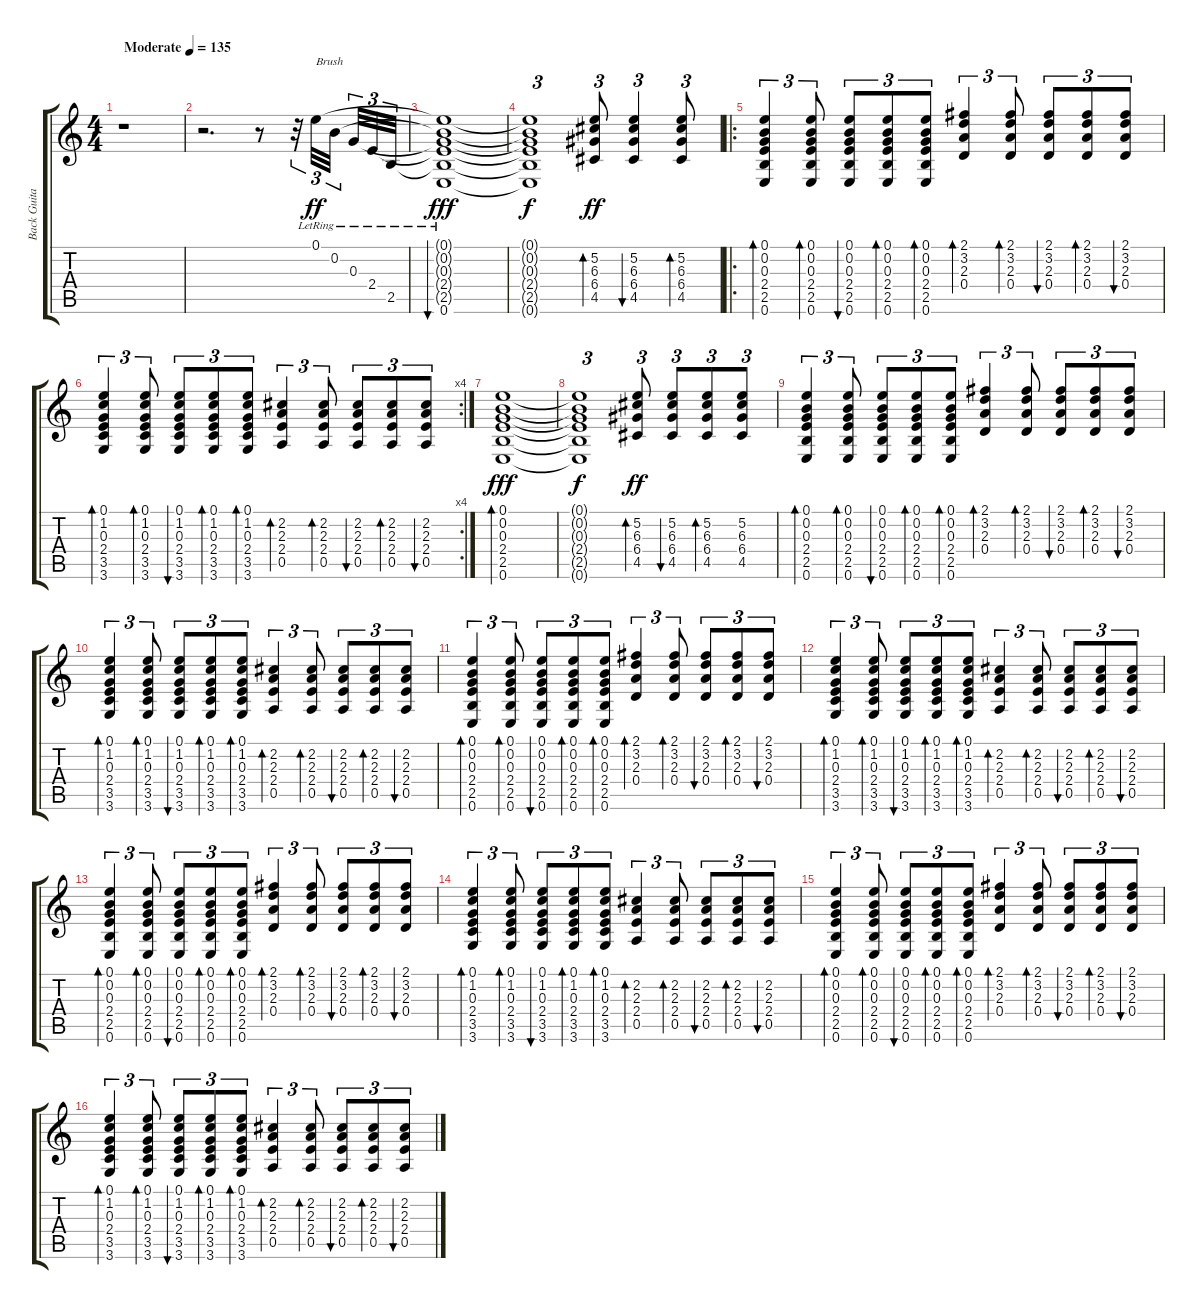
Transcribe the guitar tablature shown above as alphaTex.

\track ("Back Guitar" "Back Guita") {instrument acousticguitarsteel}
\staff {score tabs}
\tuning (E4 B3 G3 D3 A2 E2) {hide}
\ts (4 4)
\tempo (135 "Moderate")
\clef g2
\ks c
r.1{dy ff volume 14 balance 6 instrument acousticguitarsteel} |
r.2{d} r.8 r.32{tu (3 2)} 0.1{lr}.32{tu (3 2) txt "Brush"} 0.2{lr}.32{tu (3 2) beam splitsecondary} 0.3{lr}.32{tu (3 2)} 2.4{lr}.32{tu (3 2)} 2.5{lr}.32{tu (3 2)} |
(0.1{t} 0.2{t} 0.3{t} 2.4{t} 2.5{t} 0.6{lr}).1{bu 60 dy fff} |
(0.1{t} 0.2{t} 0.3{t} 2.4{t} 2.5{t} 0.6{t}).1{tu (3 2) dy f} (5.2 6.3 6.4 4.5).8{tu (3 2) bd 30 dy ff} (5.2 6.3 6.4 4.5).4{tu (3 2) bu 30} (5.2 6.3 6.4 4.5).8{tu (3 2) bd 30} |
\ro
(0.1 0.2 0.3 2.4 2.5 0.6).4{tu (3 2) bd 30} (0.1 0.2 0.3 2.4 2.5 0.6).8{tu (3 2) bd 30} (0.1 0.2 0.3 2.4 2.5 0.6).8{tu (3 2) bu 30} (0.1 0.2 0.3 2.4 2.5 0.6).8{tu (3 2) bd 30} (0.1 0.2 0.3 2.4 2.5 0.6).8{tu (3 2) bd 30} (2.1 3.2 2.3 0.4).4{tu (3 2) bd 30} (2.1 3.2 2.3 0.4).8{tu (3 2) bd 30} (2.1 3.2 2.3 0.4).8{tu (3 2) bu 30} (2.1 3.2 2.3 0.4).8{tu (3 2) bd 30} (2.1 3.2 2.3 0.4).8{tu (3 2) bu 30} |
\rc 4
(0.1 1.2 0.3 2.4 3.5 3.6).4{tu (3 2) bd 30} (0.1 1.2 0.3 2.4 3.5 3.6).8{tu (3 2) bd 30} (0.1 1.2 0.3 2.4 3.5 3.6).8{tu (3 2) bu 30} (0.1 1.2 0.3 2.4 3.5 3.6).8{tu (3 2) bd 30} (0.1 1.2 0.3 2.4 3.5 3.6).8{tu (3 2) bd 30} (2.2 2.3 2.4 0.5).4{tu (3 2) bd 30} (2.2 2.3 2.4 0.5).8{tu (3 2) bd 30} (2.2 2.3 2.4 0.5).8{tu (3 2) bu 30} (2.2 2.3 2.4 0.5).8{tu (3 2) bd 30} (2.2 2.3 2.4 0.5).8{tu (3 2) bu 30} |
(0.1 0.2 0.3 2.4 2.5 0.6).1{bd 30 dy fff} |
(0.1{t} 0.2{t} 0.3{t} 2.4{t} 2.5{t} 0.6{t}).1{tu (3 2) dy f} (5.2 6.3 6.4 4.5).8{tu (3 2) bd 30 dy ff} (5.2 6.3 6.4 4.5).8{tu (3 2) bu 30} (5.2 6.3 6.4 4.5).8{tu (3 2) bd 30} (5.2 6.3 6.4 4.5).8{tu (3 2)} |
(0.1 0.2 0.3 2.4 2.5 0.6).4{tu (3 2) bd 30} (0.1 0.2 0.3 2.4 2.5 0.6).8{tu (3 2) bd 30} (0.1 0.2 0.3 2.4 2.5 0.6).8{tu (3 2) bu 30} (0.1 0.2 0.3 2.4 2.5 0.6).8{tu (3 2) bd 30} (0.1 0.2 0.3 2.4 2.5 0.6).8{tu (3 2) bd 30} (2.1 3.2 2.3 0.4).4{tu (3 2) bd 30} (2.1 3.2 2.3 0.4).8{tu (3 2) bd 30} (2.1 3.2 2.3 0.4).8{tu (3 2) bu 30} (2.1 3.2 2.3 0.4).8{tu (3 2) bd 30} (2.1 3.2 2.3 0.4).8{tu (3 2) bu 30} |
(0.1 1.2 0.3 2.4 3.5 3.6).4{tu (3 2) bd 30} (0.1 1.2 0.3 2.4 3.5 3.6).8{tu (3 2) bd 30} (0.1 1.2 0.3 2.4 3.5 3.6).8{tu (3 2) bu 30} (0.1 1.2 0.3 2.4 3.5 3.6).8{tu (3 2) bd 30} (0.1 1.2 0.3 2.4 3.5 3.6).8{tu (3 2) bd 30} (2.2 2.3 2.4 0.5).4{tu (3 2) bd 30} (2.2 2.3 2.4 0.5).8{tu (3 2) bd 30} (2.2 2.3 2.4 0.5).8{tu (3 2) bu 30} (2.2 2.3 2.4 0.5).8{tu (3 2) bd 30} (2.2 2.3 2.4 0.5).8{tu (3 2) bu 30} |
(0.1 0.2 0.3 2.4 2.5 0.6).4{tu (3 2) bd 30} (0.1 0.2 0.3 2.4 2.5 0.6).8{tu (3 2) bd 30} (0.1 0.2 0.3 2.4 2.5 0.6).8{tu (3 2) bu 30} (0.1 0.2 0.3 2.4 2.5 0.6).8{tu (3 2) bd 30} (0.1 0.2 0.3 2.4 2.5 0.6).8{tu (3 2) bd 30} (2.1 3.2 2.3 0.4).4{tu (3 2) bd 30} (2.1 3.2 2.3 0.4).8{tu (3 2) bd 30} (2.1 3.2 2.3 0.4).8{tu (3 2) bu 30} (2.1 3.2 2.3 0.4).8{tu (3 2) bd 30} (2.1 3.2 2.3 0.4).8{tu (3 2) bu 30} |
(0.1 1.2 0.3 2.4 3.5 3.6).4{tu (3 2) bd 30} (0.1 1.2 0.3 2.4 3.5 3.6).8{tu (3 2) bd 30} (0.1 1.2 0.3 2.4 3.5 3.6).8{tu (3 2) bu 30} (0.1 1.2 0.3 2.4 3.5 3.6).8{tu (3 2) bd 30} (0.1 1.2 0.3 2.4 3.5 3.6).8{tu (3 2) bd 30} (2.2 2.3 2.4 0.5).4{tu (3 2) bd 30} (2.2 2.3 2.4 0.5).8{tu (3 2) bd 30} (2.2 2.3 2.4 0.5).8{tu (3 2) bu 30} (2.2 2.3 2.4 0.5).8{tu (3 2) bd 30} (2.2 2.3 2.4 0.5).8{tu (3 2) bu 30} |
(0.1 0.2 0.3 2.4 2.5 0.6).4{tu (3 2) bd 30} (0.1 0.2 0.3 2.4 2.5 0.6).8{tu (3 2) bd 30} (0.1 0.2 0.3 2.4 2.5 0.6).8{tu (3 2) bu 30} (0.1 0.2 0.3 2.4 2.5 0.6).8{tu (3 2) bd 30} (0.1 0.2 0.3 2.4 2.5 0.6).8{tu (3 2) bd 30} (2.1 3.2 2.3 0.4).4{tu (3 2) bd 30} (2.1 3.2 2.3 0.4).8{tu (3 2) bd 30} (2.1 3.2 2.3 0.4).8{tu (3 2) bu 30} (2.1 3.2 2.3 0.4).8{tu (3 2) bd 30} (2.1 3.2 2.3 0.4).8{tu (3 2) bu 30} |
(0.1 1.2 0.3 2.4 3.5 3.6).4{tu (3 2) bd 30} (0.1 1.2 0.3 2.4 3.5 3.6).8{tu (3 2) bd 30} (0.1 1.2 0.3 2.4 3.5 3.6).8{tu (3 2) bu 30} (0.1 1.2 0.3 2.4 3.5 3.6).8{tu (3 2) bd 30} (0.1 1.2 0.3 2.4 3.5 3.6).8{tu (3 2) bd 30} (2.2 2.3 2.4 0.5).4{tu (3 2) bd 30} (2.2 2.3 2.4 0.5).8{tu (3 2) bd 30} (2.2 2.3 2.4 0.5).8{tu (3 2) bu 30} (2.2 2.3 2.4 0.5).8{tu (3 2) bd 30} (2.2 2.3 2.4 0.5).8{tu (3 2) bu 30} |
(0.1 0.2 0.3 2.4 2.5 0.6).4{tu (3 2) bd 30} (0.1 0.2 0.3 2.4 2.5 0.6).8{tu (3 2) bd 30} (0.1 0.2 0.3 2.4 2.5 0.6).8{tu (3 2) bu 30} (0.1 0.2 0.3 2.4 2.5 0.6).8{tu (3 2) bd 30} (0.1 0.2 0.3 2.4 2.5 0.6).8{tu (3 2) bd 30} (2.1 3.2 2.3 0.4).4{tu (3 2) bd 30} (2.1 3.2 2.3 0.4).8{tu (3 2) bd 30} (2.1 3.2 2.3 0.4).8{tu (3 2) bu 30} (2.1 3.2 2.3 0.4).8{tu (3 2) bd 30} (2.1 3.2 2.3 0.4).8{tu (3 2) bu 30} |
(0.1 1.2 0.3 2.4 3.5 3.6).4{tu (3 2) bd 30} (0.1 1.2 0.3 2.4 3.5 3.6).8{tu (3 2) bd 30} (0.1 1.2 0.3 2.4 3.5 3.6).8{tu (3 2) bu 30} (0.1 1.2 0.3 2.4 3.5 3.6).8{tu (3 2) bd 30} (0.1 1.2 0.3 2.4 3.5 3.6).8{tu (3 2) bd 30} (2.2 2.3 2.4 0.5).4{tu (3 2) bd 30} (2.2 2.3 2.4 0.5).8{tu (3 2) bd 30} (2.2 2.3 2.4 0.5).8{tu (3 2) bu 30} (2.2 2.3 2.4 0.5).8{tu (3 2) bd 30} (2.2 2.3 2.4 0.5).8{tu (3 2) bu 30}
